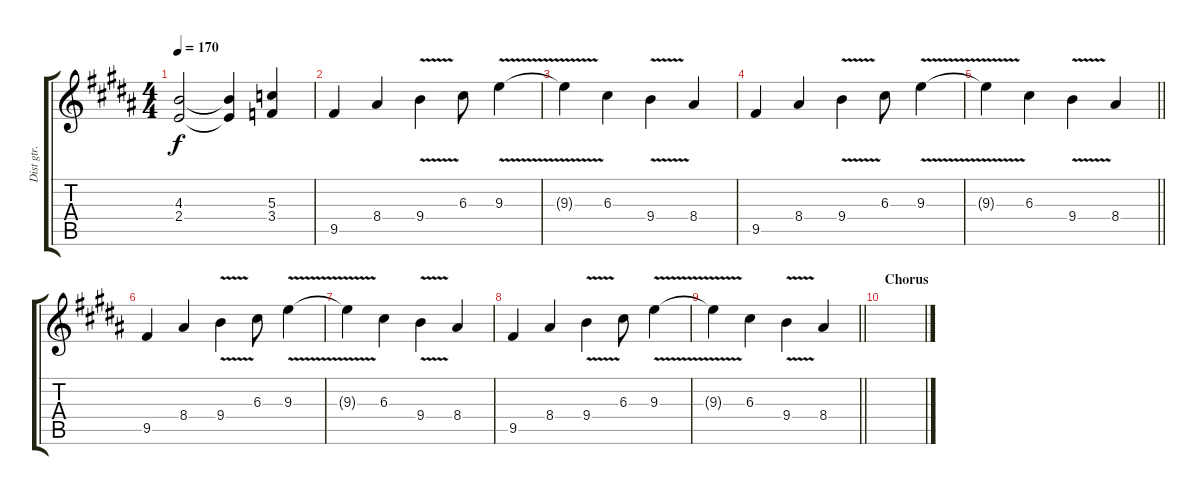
\track ("Dist gtr." "Dist gtr.") {instrument overdrivenguitar}
\staff {score tabs}
\tuning (E4 B3 G3 D3 A2 E2) {hide}
\ts (4 4)
\tempo 170
\clef g2
\ks b
(4.3 2.4).2{dy f} (4.3{t} 2.4{t}).4 (5.3 3.4).4 |
9.5.4 8.4.4 9.4{v}.4 6.3.8 9.3{v}.4 |
9.3{t}.4 6.3.4 9.4{v}.4 8.4.4 |
9.5.4 8.4.4 9.4{v}.4 6.3.8 9.3{v}.4 |
\barLineRight lightlight
9.3{t}.4 6.3.4 9.4{v}.4 8.4.4 |
9.5.4 8.4.4 9.4{v}.4 6.3.8 9.3{v}.4 |
9.3{t}.4 6.3.4 9.4{v}.4 8.4.4 |
9.5.4 8.4.4 9.4{v}.4 6.3.8 9.3{v}.4 |
\barLineRight lightlight
9.3{t}.4 6.3.4 9.4{v}.4 8.4.4 |
\section ("" "Chorus")
